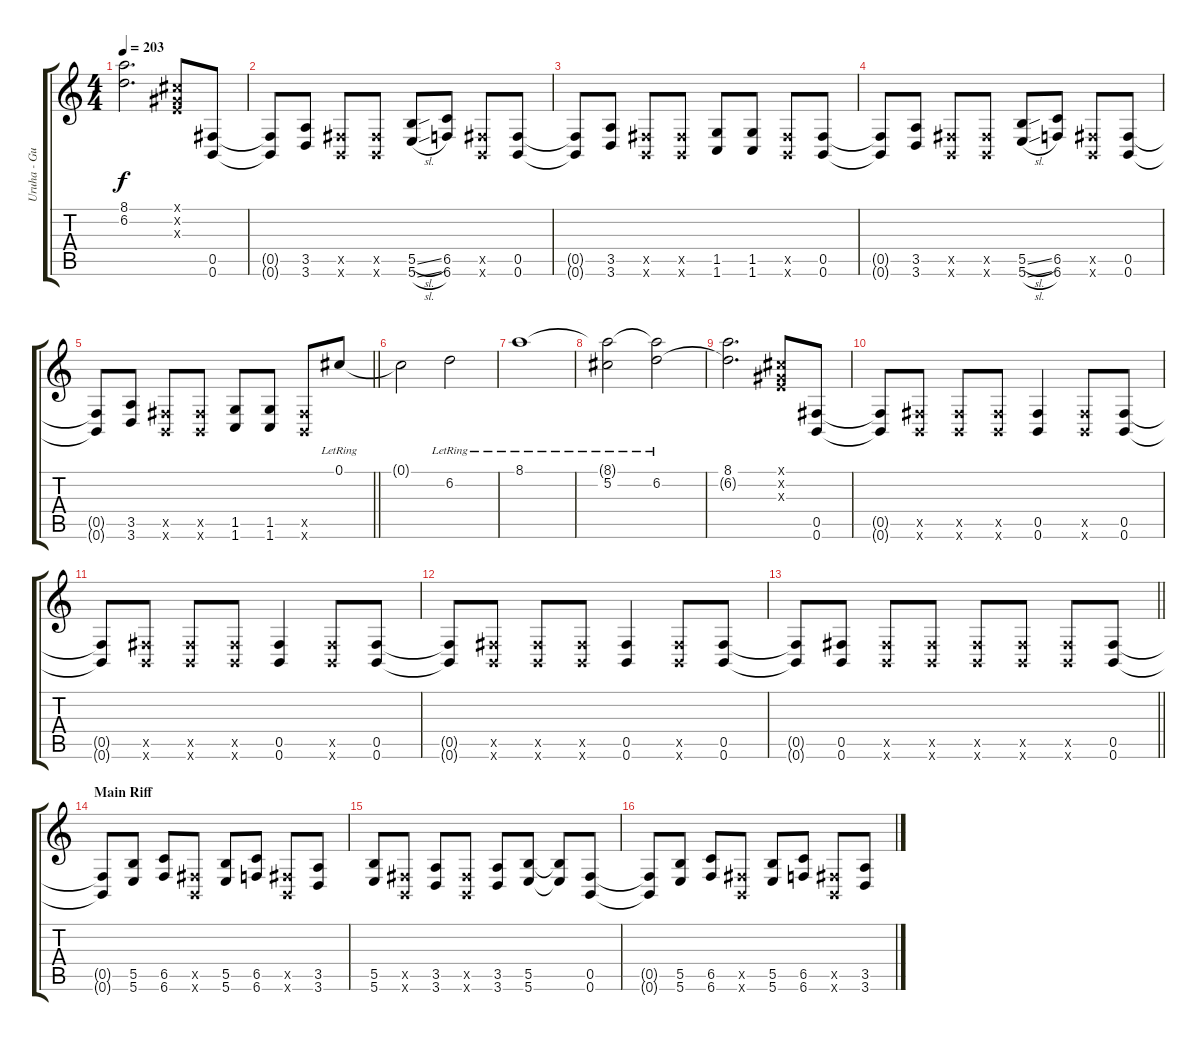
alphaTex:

\track ("Uruha - Guitar 1" "Uruha - Gu") {instrument distortionguitar}
\staff {score tabs}
\tuning (Db4 Ab3 E3 B2 Gb2 B1) {hide}
\ts (4 4)
\tempo 203
\clef g2
\ks c
(8.1 6.2{t}).2{d dy f} (0.1{x} 0.2{x} 0.3{x}).8 (0.5 0.6).8 |
(0.5{t} 0.6{t}).8 (3.5 3.6).8 (0.5{x} 0.6{x}).8 (0.5{x} 0.6{x}).8 (5.5{sl} 5.6{sl}).8 (6.5 6.6).8 (0.5{x} 0.6{x}).8 (0.5 0.6).8 |
(0.5{t} 0.6{t}).8 (3.5 3.6).8 (0.5{x} 0.6{x}).8 (0.5{x} 0.6{x}).8 (1.5 1.6).8 (1.5 1.6).8 (0.5{x} 0.6{x}).8 (0.5 0.6).8 |
(0.5{t} 0.6{t}).8 (3.5 3.6).8 (0.5{x} 0.6{x}).8 (0.5{x} 0.6{x}).8 (5.5{sl} 5.6{sl}).8 (6.5 6.6).8 (0.5{x} 0.6{x}).8 (0.5 0.6).8 |
\barLineRight lightlight
(0.5{t} 0.6{t}).8 (3.5 3.6).8 (0.5{x} 0.6{x}).8 (0.5{x} 0.6{x}).8 (1.5 1.6).8 (1.5 1.6).8 (0.5{x} 0.6{x}).8 0.1{lr}.8 |
\section ("" "")
0.1{t}.2 6.2{lr}.2 |
8.1{lr}.1 |
(8.1{t} 5.2{lr}).2 (8.1{t} 6.2{lr}).2 |
(8.1 6.2{t}).2{d} (0.1{x} 0.2{x} 0.3{x}).8 (0.5 0.6).8 |
(0.5{t} 0.6{t}).8 (0.5{x} 0.6{x}).8 (0.5{x} 0.6{x}).8 (0.5{x} 0.6{x}).8 (0.5 0.6).4 (0.5{x} 0.6{x}).8 (0.5 0.6).8 |
(0.5{t} 0.6{t}).8 (0.5{x} 0.6{x}).8 (0.5{x} 0.6{x}).8 (0.5{x} 0.6{x}).8 (0.5 0.6).4 (0.5{x} 0.6{x}).8 (0.5 0.6).8 |
(0.5{t} 0.6{t}).8 (0.5{x} 0.6{x}).8 (0.5{x} 0.6{x}).8 (0.5{x} 0.6{x}).8 (0.5 0.6).4 (0.5{x} 0.6{x}).8 (0.5 0.6).8 |
\barLineRight lightlight
(0.5{t} 0.6{t}).8 (0.5 0.6).8 (0.5{x} 0.6{x}).8 (0.5{x} 0.6{x}).8 (0.5{x} 0.6{x}).8 (0.5{x} 0.6{x}).8 (0.5{x} 0.6{x}).8 (0.5 0.6).8 |
\section ("" "Main Riff")
(0.5{t} 0.6{t}).8 (5.5 5.6).8 (6.5 6.6).8 (0.5{x} 0.6{x}).8 (5.5 5.6).8 (6.5 6.6).8 (0.5{x} 0.6{x}).8 (3.5 3.6).8 |
(5.5 5.6).8 (0.5{x} 0.6{x}).8 (3.5 3.6).8 (0.5{x} 0.6{x}).8 (3.5 3.6).8 (5.5 5.6).8 (5.5{t} 5.6{t}).8 (0.5 0.6).8 |
(0.5{t} 0.6{t}).8 (5.5 5.6).8 (6.5 6.6).8 (0.5{x} 0.6{x}).8 (5.5 5.6).8 (6.5 6.6).8 (0.5{x} 0.6{x}).8 (3.5 3.6).8
